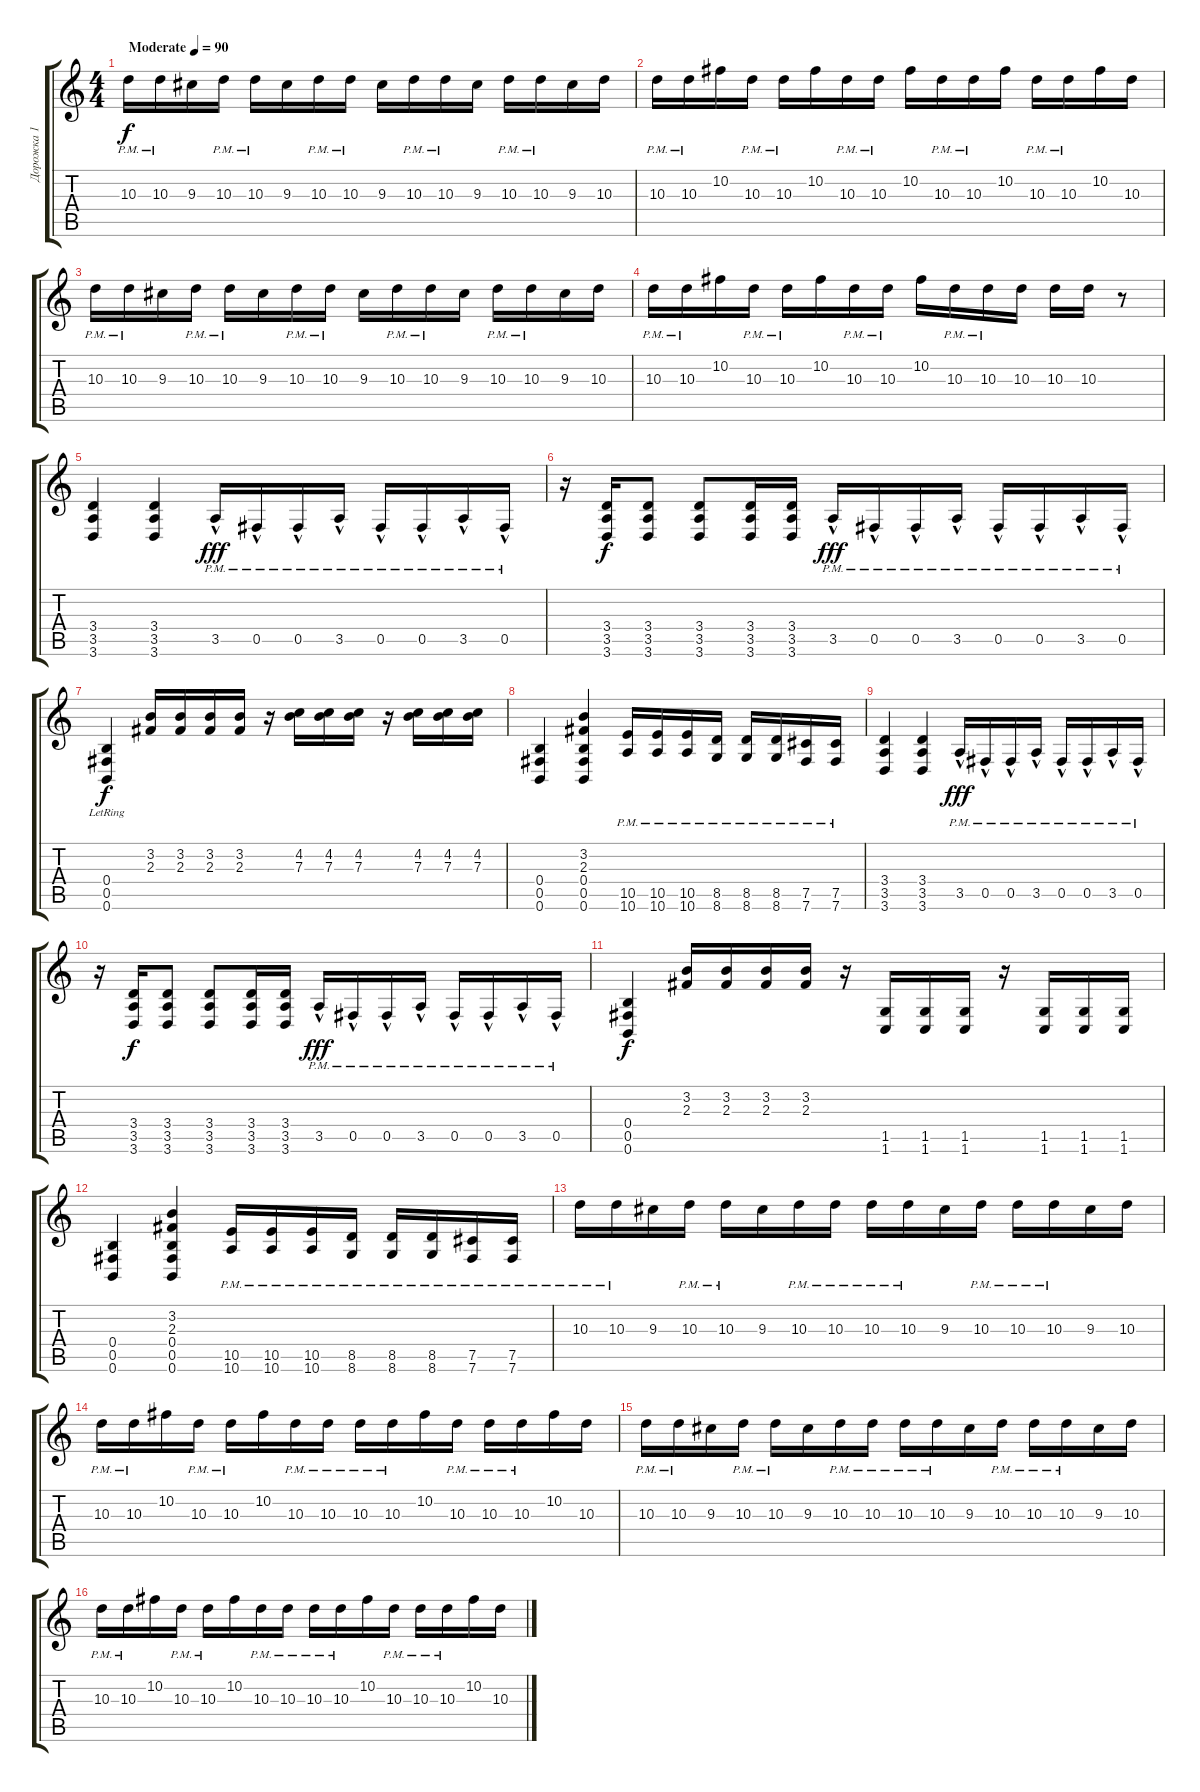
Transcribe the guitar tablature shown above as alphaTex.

\track ("Дорожка 1" "Дорожка 1") {instrument distortionguitar}
\staff {score tabs}
\tuning (Db4 Ab3 E3 B2 Gb2 B1) {hide}
\ts (4 4)
\tempo (90 "Moderate")
\clef g2
\ks c
10.3{pm}.16{dy f instrument distortionguitar} 10.3{pm}.16 9.3.16 10.3{pm}.16 10.3{pm}.16 9.3.16 10.3{pm}.16 10.3{pm}.16 9.3.16 10.3{pm}.16 10.3{pm}.16 9.3.16 10.3{pm}.16 10.3{pm}.16 9.3.16 10.3.16 |
10.3{pm}.16 10.3{pm}.16 10.2.16 10.3{pm}.16 10.3{pm}.16 10.2.16 10.3{pm}.16 10.3{pm}.16 10.2.16 10.3{pm}.16 10.3{pm}.16 10.2.16 10.3{pm}.16 10.3{pm}.16 10.2.16 10.3.16 |
10.3{pm}.16 10.3{pm}.16 9.3.16 10.3{pm}.16 10.3{pm}.16 9.3.16 10.3{pm}.16 10.3{pm}.16 9.3.16 10.3{pm}.16 10.3{pm}.16 9.3.16 10.3{pm}.16 10.3{pm}.16 9.3.16 10.3.16 |
10.3{pm}.16 10.3{pm}.16 10.2.16 10.3{pm}.16 10.3{pm}.16 10.2.16 10.3{pm}.16 10.3{pm}.16 10.2.16 10.3{pm}.16 10.3{pm}.16 10.3.16 10.3.16 10.3.16 r.8 |
(3.4 3.5 3.6).4 (3.4 3.5 3.6).4 3.5{hac pm}.16{dy fff} 0.5{hac pm}.16 0.5{hac pm}.16 3.5{hac pm}.16 0.5{hac pm}.16 0.5{hac pm}.16 3.5{hac pm}.16 0.5{hac pm}.16 |
r.16 (3.4 3.5 3.6).16{dy f} (3.4 3.5 3.6).8 (3.4 3.5 3.6).8 (3.4 3.5 3.6).16 (3.4 3.5 3.6).16 3.5{hac pm}.16{dy fff} 0.5{hac pm}.16 0.5{hac pm}.16 3.5{hac pm}.16 0.5{hac pm}.16 0.5{hac pm}.16 3.5{hac pm}.16 0.5{hac pm}.16 |
(0.4{lr} 0.5{lr} 0.6{lr}).4{dy f} (3.2 2.3).16 (3.2 2.3).16 (3.2 2.3).16 (3.2 2.3).16 r.16 (4.2 7.3).16 (4.2 7.3).16 (4.2 7.3).16 r.16 (4.2 7.3).16 (4.2 7.3).16 (4.2 7.3).16 |
(0.4 0.5 0.6).4 (3.2 2.3 0.4 0.5 0.6).4 (10.5{pm} 10.6{pm}).16 (10.5{pm} 10.6{pm}).16 (10.5{pm} 10.6{pm}).16 (8.5{pm} 8.6{pm}).16 (8.5{pm} 8.6{pm}).16 (8.5{pm} 8.6{pm}).16 (7.5{pm} 7.6{pm}).16 (7.5{pm} 7.6{pm}).16 |
(3.4 3.5 3.6).4 (3.4 3.5 3.6).4 3.5{hac pm}.16{dy fff} 0.5{hac pm}.16 0.5{hac pm}.16 3.5{hac pm}.16 0.5{hac pm}.16 0.5{hac pm}.16 3.5{hac pm}.16 0.5{hac pm}.16 |
r.16 (3.4 3.5 3.6).16{dy f} (3.4 3.5 3.6).8 (3.4 3.5 3.6).8 (3.4 3.5 3.6).16 (3.4 3.5 3.6).16 3.5{hac pm}.16{dy fff} 0.5{hac pm}.16 0.5{hac pm}.16 3.5{hac pm}.16 0.5{hac pm}.16 0.5{hac pm}.16 3.5{hac pm}.16 0.5{hac pm}.16 |
(0.4 0.5 0.6).4{dy f} (3.2 2.3).16 (3.2 2.3).16 (3.2 2.3).16 (3.2 2.3).16 r.16 (1.5 1.6).16 (1.5 1.6).16 (1.5 1.6).16 r.16 (1.5 1.6).16 (1.5 1.6).16 (1.5 1.6).16 |
(0.4 0.5 0.6).4 (3.2 2.3 0.4 0.5 0.6).4 (10.5{pm} 10.6{pm}).16 (10.5{pm} 10.6{pm}).16 (10.5{pm} 10.6{pm}).16 (8.5{pm} 8.6{pm}).16 (8.5{pm} 8.6{pm}).16 (8.5{pm} 8.6{pm}).16 (7.5{pm} 7.6{pm}).16 (7.5{pm} 7.6{pm}).16 |
10.3{pm}.16{balance 16} 10.3{pm}.16 9.3.16 10.3{pm}.16 10.3{pm}.16 9.3.16 10.3{pm}.16 10.3{pm}.16 10.3{pm}.16 10.3{pm}.16 9.3.16 10.3{pm}.16 10.3{pm}.16 10.3{pm}.16 9.3.16 10.3.16 |
10.3{pm}.16 10.3{pm}.16 10.2.16 10.3{pm}.16 10.3{pm}.16 10.2.16 10.3{pm}.16 10.3{pm}.16 10.3{pm}.16 10.3{pm}.16 10.2.16 10.3{pm}.16 10.3{pm}.16 10.3{pm}.16 10.2.16 10.3.16 |
10.3{pm}.16 10.3{pm}.16 9.3.16 10.3{pm}.16 10.3{pm}.16 9.3.16 10.3{pm}.16 10.3{pm}.16 10.3{pm}.16 10.3{pm}.16 9.3.16 10.3{pm}.16 10.3{pm}.16 10.3{pm}.16 9.3.16 10.3.16 |
10.3{pm}.16 10.3{pm}.16 10.2.16 10.3{pm}.16 10.3{pm}.16 10.2.16 10.3{pm}.16 10.3{pm}.16 10.3{pm}.16 10.3{pm}.16 10.2.16 10.3{pm}.16 10.3{pm}.16 10.3{pm}.16 10.2.16 10.3.16
